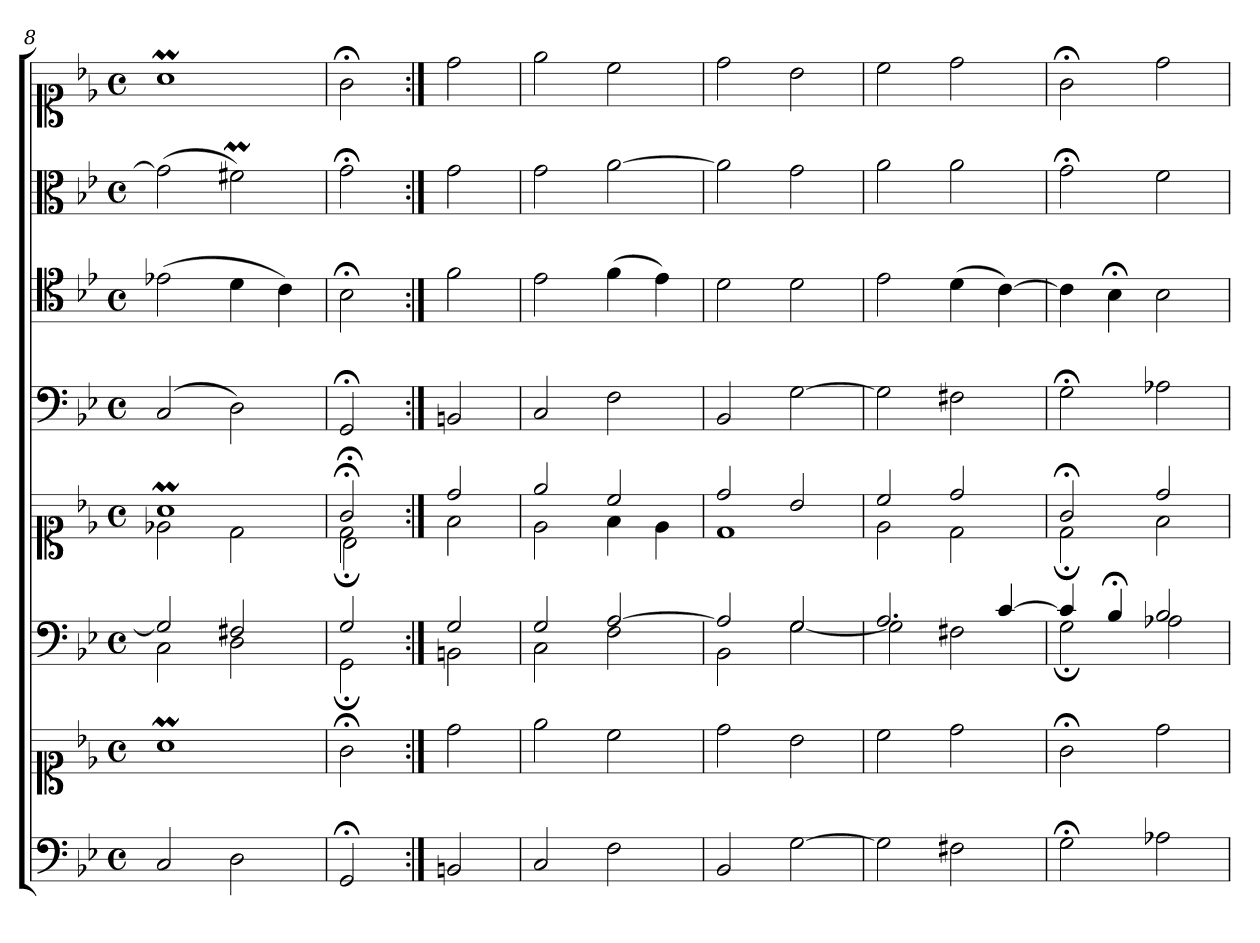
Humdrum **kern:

**kern	**kern	**kern	**kern	**kern	**kern	**kern	**kern
*part6	*part6	*part5	*part5	*part4	*part3	*part2	*part1
*staff8	*staff7	*staff6	*staff5	*staff4	*staff3	*staff2	*staff1
*clefF4	*clefC1	*clefF4	*clefC1	*clefF4	*clefC4	*clefC3	*clefC1
*k[b-e-]	*k[b-e-]	*k[b-e-]	*k[b-e-]	*k[b-e-]	*k[b-e-]	*k[b-e-]	*k[b-e-]
*M4/4	*M4/4	*M4/4	*M4/4	*M4/4	*M4/4	*M4/4	*M4/4
*met(c)	*met(c)	*met(c)	*met(c)	*met(c)	*met(c)	*met(c)	*met(c)
=8	=8	=8	=8	=8	=8	=8	=8
*	*	*^	*^	*	*	*	*
2C	1am	2G]	2C	1am	2e-X	(2C	(2e-X	(2g]	1am
2D	.	2F#X	2D	.	2d	2D)	4d	2f#Xm)	.
.	.	.	.	.	.	.	4c)	.	.
=9	=9	=9	=9	=9	=9	=9	=9	=9	=9
*	*	*	*	*	*^	*	*	*	*
2GG;	2g;<	2G	2GG;<	2g;<	2d;<	2B-;<\	2GG;<	2B-;<	2g;<	2g;<
*	*	*	*	*	*v	*v	*	*	*	*
=10:|!	=10:|!	=10:|!	=10:|!	=10:|!	=10:|!	=10:|!	=10:|!	=10:|!	=10:|!
2BBn	2dd	2G	2BBn	2dd	2f	2BBn	2f	2g	2dd
=11	=11	=11	=11	=11	=11	=11	=11	=11	=11
2C	2ee-	2G	2C	2ee-	2e-	2C	2e-	2g	2ee-
2F	2cc	[2A	2F	2cc	4f	2F	(4f	[2a	2cc
.	.	.	.	.	4e-	.	4e-)	.	.
=12	=12	=12	=12	=12	=12	=12	=12	=12	=12
2BB-	2dd	2A]	2BB-	2dd	1d	2BB-	2d	2a]	2dd
[2G	2b-	2G	[2G	2b-	.	[2G	2d	2g	2b-
=13	=13	=13	=13	=13	=13	=13	=13	=13	=13
2G]	2cc	2.A	2G]	2cc	2e-	2G]	2e-	2a	2cc
2F#X	2dd	.	2F#X	2dd	2d	2F#X	(4d	2a	2dd
.	.	[4c	.	.	.	.	[4c)	.	.
=14	=14	=14	=14	=14	=14	=14	=14	=14	=14
2G;	2g;<	4c]	2G;<	2g;<	2d;<	2G;<	4c]	2g;<	2g;<
.	.	4B-;<	.	.	.	.	4B-;<	.	.
2A-X	2dd	2B-	2A-X	2dd	2f	2A-X	2B-	2f	2dd
*	*	*v	*v	*	*	*	*	*	*
*	*	*	*v	*v	*	*	*	*
=	=	=	=	=	=	=	=
*-	*-	*-	*-	*-	*-	*-	*-
